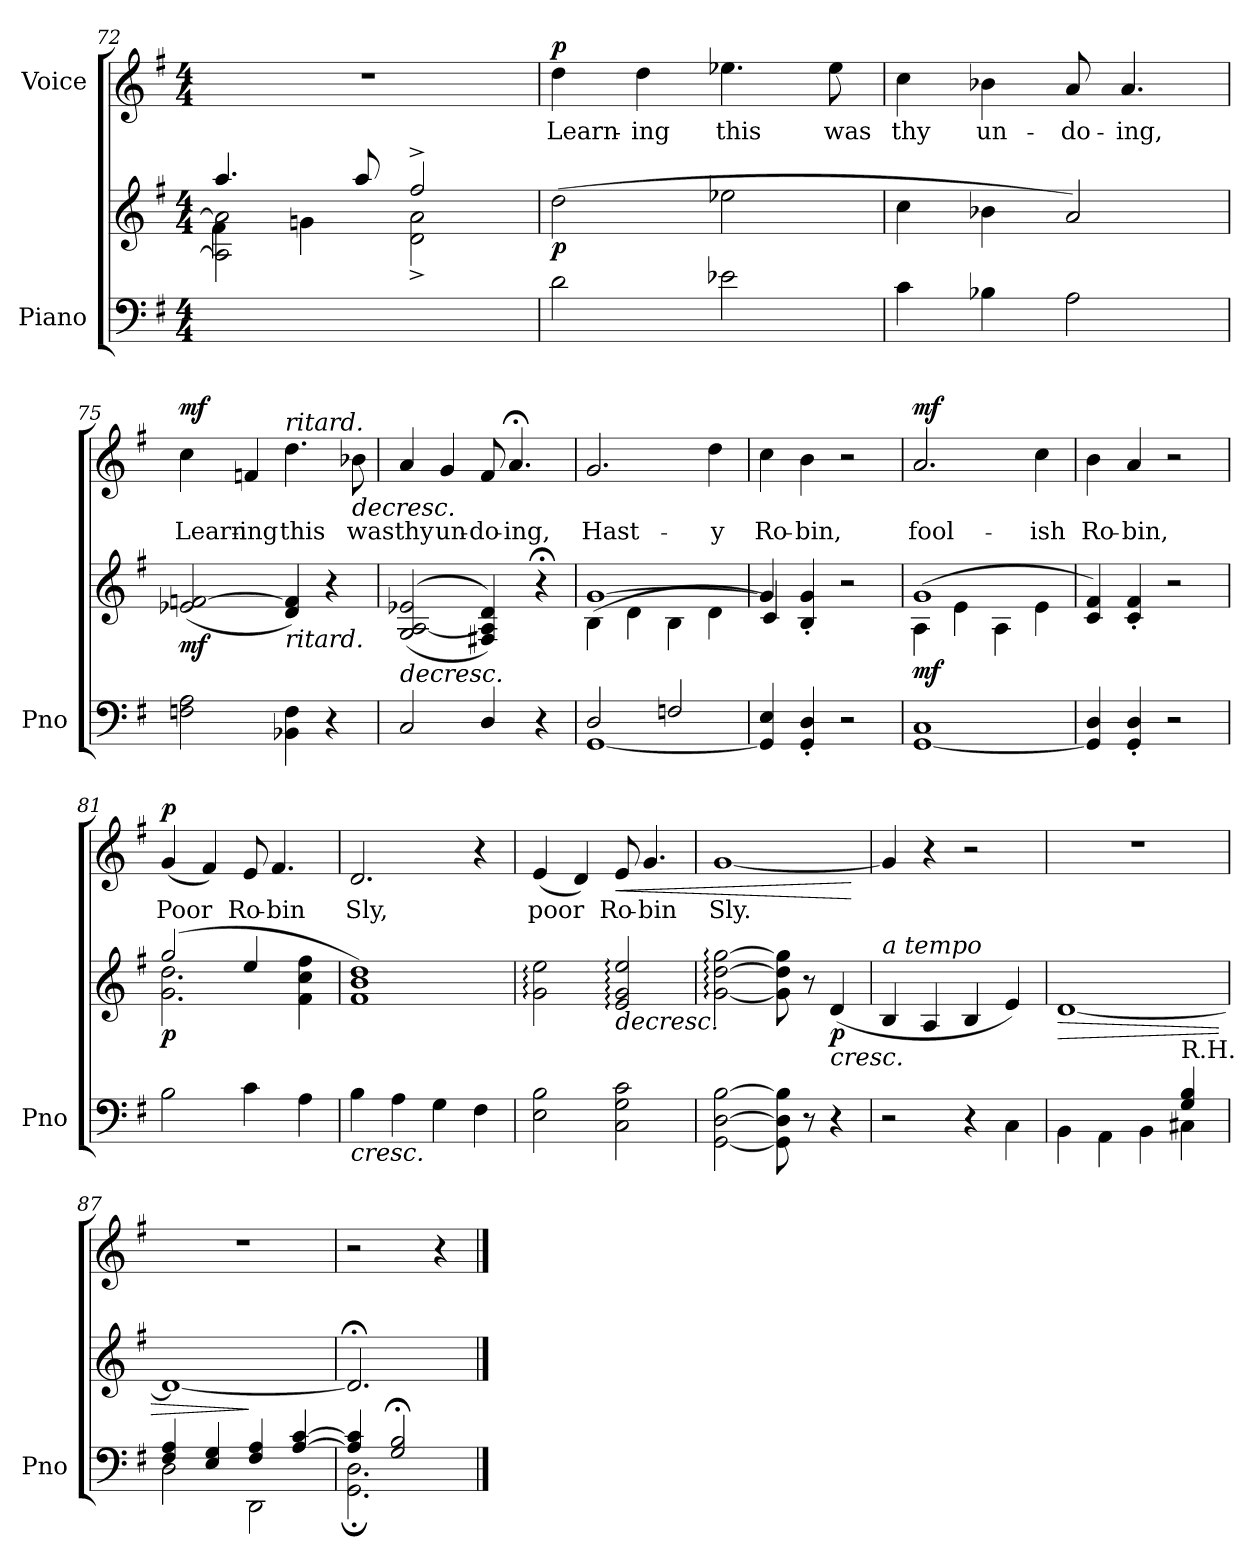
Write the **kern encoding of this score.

**kern	**kern	**dynam	**kern	**text	**dynam
*part2	*part2	*part2	*part1	*part1	*part1
*staff3	*staff2	*staff2/3	*staff1	*staff1	*staff1
*I"Piano	*	*	*I"Voice	*	*
*I'Pno	*	*	*	*	*
*clefF4	*clefG2	*	*clefG2	*	*
*k[f#]	*k[f#]	*	*k[f#]	*	*
*M4/4	*M4/4	*	*M4/4	*	*
=72	=72	=72	=72	=72	=72
*	*^	*	*	*	*
*	*	*^	*	*	*	*
1ryy	4.aa/	2A\] 2a\]	4f#\	.	1r	.	.
.	.	.	4gn\	.	.	.	.
.	8aa/	.	.	.	.	.	.
.	2ff#^/	2d\^ 2a\^	2ryy	.	.	.	.
*	*v	*v	*v	*	*	*	*
=73	=73	=73	=73	=73	=73
*	*	*	*MM120	*	*
*	*^	*	*	*	*
*	*	*^	*	*	*	*
!	!	!	!	!LO:DY:b	!	!LO:LY:b	!LO:DY:a
*	*v	*v	*v	*	*	*	*
2d\	(>2dd\	p	4dd\	Learn-	p
!	!	!	!	!LO:LY:b	!
.	.	.	4dd\	-ing	.
!	!	!	!	!LO:LY:b	!
2e-X\	2ee-X\	.	4.ee-X\	this	.
!	!	!	!	!LO:LY:b	!
.	.	.	8ee-\	was	.
!!LO:PB:g=z
=74	=74	=74	=74	=74	=74
!	!	!	!	!LO:LY:b	!
4c\	4cc\	.	4cc\	thy	.
!	!	!	!	!LO:LY:b	!
4B-X\	4b-X\	.	4b-X\	un-	.
!	!	!	!	!LO:LY:b	!
2A\	2a/)	.	8a/	-do-	.
!	!	!	!	!LO:LY:b	!
.	.	.	4.a/	-ing,	.
=75	=75	=75	=75	=75	=75
*	*	*	*MM118	*	*
!	!	!LO:DY:b	!	!LO:LY:b	!LO:DY:a
2Fn\ 2A\	(<2e-X/ [2fn/	mf	4cc\	Learn-	mf
!	!	!	!	!LO:LY:b	!
.	.	.	4fn/	-ing	.
*	*	*	*MM114	*	*
!	!	!	!LO:TX:a:i:t=ritard.	!	!
!	!LO:TX:b:i:t=ritard.	!	!	!	!
!	!	!	!	!LO:LY:b	!
4BB-X\ 4F\	4d/ 4f/])	.	4.dd\	this	.
4r	4r	.	.	.	.
!	!	!	!	!LO:LY:b	!LO:HP:b
.	.	.	8b-X\	was	>
=76	=76	=76	=76	=76	=76
*	*	*	*MM104	*	*
!	!	!LO:HP:b	!	!LO:LY:b	!
2C/	(>(<2G/ [2A/ 2e-X/	>	4a/	thy	.
!	!	!	!	!LO:LY:b	!
.	.	.	4g/	un-	.
*	*	*	*MM90	*	*
!	!	!	!	!LO:LY:b	!
4D/	4F#X/ 4A/] 4d/))	.	8f#/	-do-	.
!	!	!	!	!LO:LY:b	!
.	.	.	4.a;</	-ing,	.
4r	4r;<	.	.	.	.
!!LO:LB:g=z
=77	=77	=77	=77	=77	=77
*	*	*	*MM118	*	*
*^	*^	*	*	*	*
!	!	!	!	!LO:DY:a	!	!LO:LY:b	!
!	!	!	!	!LO:DY:n=1:a	!	!	!LO:DY:a
!	!	!	!	!	!	!	!LO:DY:n=1:a
2D/	[1GG	[1g	(<4B\	p other-dynamics	2.g/	Hast-	p other-dynamics
.	.	.	4d\	.	.	.	.
2Fn/	.	.	4B\	.	.	.	.
!	!	!	!	!	!	!LO:LY:b	!
.	.	.	4d\	.	4dd\	-y	.
*v	*v	*	*	*	*	*	*
=78	=78	=78	=78	=78	=78	=78
!	!	!	!	!	!LO:LY:b	!
4GG/] 4E/	4g/]	4c/)	.	4cc\	Ro-	.
!	!	!	!	!	!LO:LY:b	!
4GG/' 4D/'	4B/' 4g/'	2.ryy	.	4b\	-bin,	.
2r	2r	.	.	2r	.	.
=79	=79	=79	=79	=79	=79	=79
!	!	!	!LO:DY:b	!	!LO:LY:b	!LO:DY:a
[1GG 1C	(>1g	4A\	mf	2.a/	fool-	mf
.	.	4e\	.	.	.	.
.	.	4A\	.	.	.	.
!	!	!	!	!	!LO:LY:b	!
.	.	4e\	.	4cc\	-ish	.
=80	=80	=80	=80	=80	=80	=80
!	!	!	!	!	!LO:LY:b	!
*	*v	*v	*	*	*	*
4GG/] 4D/	4c/ 4f#/)	.	4b\	Ro-	.
!	!	!	!	!LO:LY:b	!
4GG/' 4D/'	4c/' 4f#/'	.	4a/	-bin,	.
2r	2r	.	2r	.	.
!!LO:LB:g=z
=81	=81	=81	=81	=81	=81
*	*^	*	*	*	*
!	!	!	!LO:DY:b	!	!LO:LY:b	!LO:DY:a
2B\	(>2gg/	2.g\ 2.dd\	p	(<4g/	Poor	p
.	.	.	.	4f#/)	.	.
!	!	!	!	!	!LO:LY:b	!
4c\	4ee/	.	.	8e/	Ro-	.
!	!	!	!	!	!LO:LY:b	!
.	.	.	.	4.f#/	-bin	.
4A\	4f#\ 4cc\ 4ff#\	4ryy	.	.	.	.
=82	=82	=82	=82	=82	=82	=82
!	!	!	!LO:HP:b=2	!	!LO:LY:b	!
*	*v	*v	*	*^	*	*
4B\	1f# 1b 1dd)	<	2.d/	2ryy	Sly,	.
4A\	.	.	.	.	.	.
*	*	*	*MM114	*	*	*
4G\	.	.	.	2ryy	.	.
4F#\	.	.	4r	.	.	.
.	.	]	.	.	.	.
*	*	*	*v	*v	*	*
=83	=83	=83	=83	=83	=83
*	*	*	*MM104	*	*
*	*	*	*^	*	*
!	!	!LO:DY:b	!	!	!LO:LY:b	!
!	!	!LO:DY:n=1:b	!	!	!	!LO:DY:a
!	!	!	!	!	!	!LO:DY:n=1:a
*	*	*	*v	*v	*	*
2E\ 2B\	2g\: 2ee\:	mf other-dynamics	(<4e/	poor	mf other-dynamics
.	.	.	4d/)	.	.
!	!	!LO:HP:b	!	!LO:LY:b	!LO:HP:b
2C\ 2G\ 2c\	2e/: 2g/: 2ee/:	>	8e/	Ro-	<
!	!	!	!	!LO:LY:b	!
.	.	.	4.g/	-bin	.
.	.	[	.	.	]
=84	=84	=84	=84	=84	=84
*	*	*	*MM80	*	*
!	!	!	!	!LO:LY:b	!
*	*	*	*^	*	*
[2GG\ [2D\ [2B\	[2g\: [2dd\: [2gg\:	.	[1g	2.ryy	Sly.	.
8GG\] 8D\] 8B\]	8g\] 8dd\] 8gg\]	.	.	.	.	.
8r	8r	.	.	.	.	.
*	*	*	*MM118	*	*	*
!	!	!LO:HP:b	!	!	!	!
!	!	!LO:DY:n=1:b	!	!	!	!
4r	(<4d/	< p	.	4ryy	.	.
.	.	.	.	.	.	[
*	*	*	*v	*v	*	*
!!LO:LB:g=z
=85	=85	=85	=85	=85	=85
*	*	*	*MM118	*	*
*	*	*	*^	*	*
!	!	!	!LO:TX:a:i:t=a tempo	!	!	!
!	!LO:TX:a:i:t=a tempo	!	!	!	!	!
*	*	*	*v	*v	*	*
2r	4B/	.	4g/]	.	.
.	4A/	.	4r	.	.
4r	4B/	]	2r	.	.
4C\	4e/)	.	.	.	.
=86	=86	=86	=86	=86	=86
*^	*	*	*	*	*
!	!	!	!LO:HP:b	!	!	!
4BB\	2.ryy	[1d	>	1r	.	.
4AA\	.	.	.	.	.	.
4BB\	.	.	.	.	.	.
!LO:TX:a:t=R.H.	!	!	!	!	!	!
4G/ 4B/	4C#X\	.	.	.	.	.
*v	*v	*	*	*	*	*
.	.	[	.	.	.
=87	=87	=87	=87	=87	=87
*	*	*	*MM114	*	*
*^	*	*	*	*	*
4F#/ 4A/	2D\	1d_	.	1r	.	.
4E/ 4G/	.	.	.	.	.	.
4F#/ 4A/	2DD\	.	]	.	.	.
[4A/ [4c/	.	.	.	.	.	.
=88	=88	=88	=88	=88	=88	=88
*	*	*	*	*MM90	*	*
4A/] 4c/]	2.GG\; 2.D\;	2.d;</]	.	2r	.	.
2G/;< 2B/;<	.	.	.	.	.	.
.	.	.	.	4r	.	.
*v	*v	*	*	*	*	*
==	==	==	==	==	==
*-	*-	*-	*-	*-	*-
